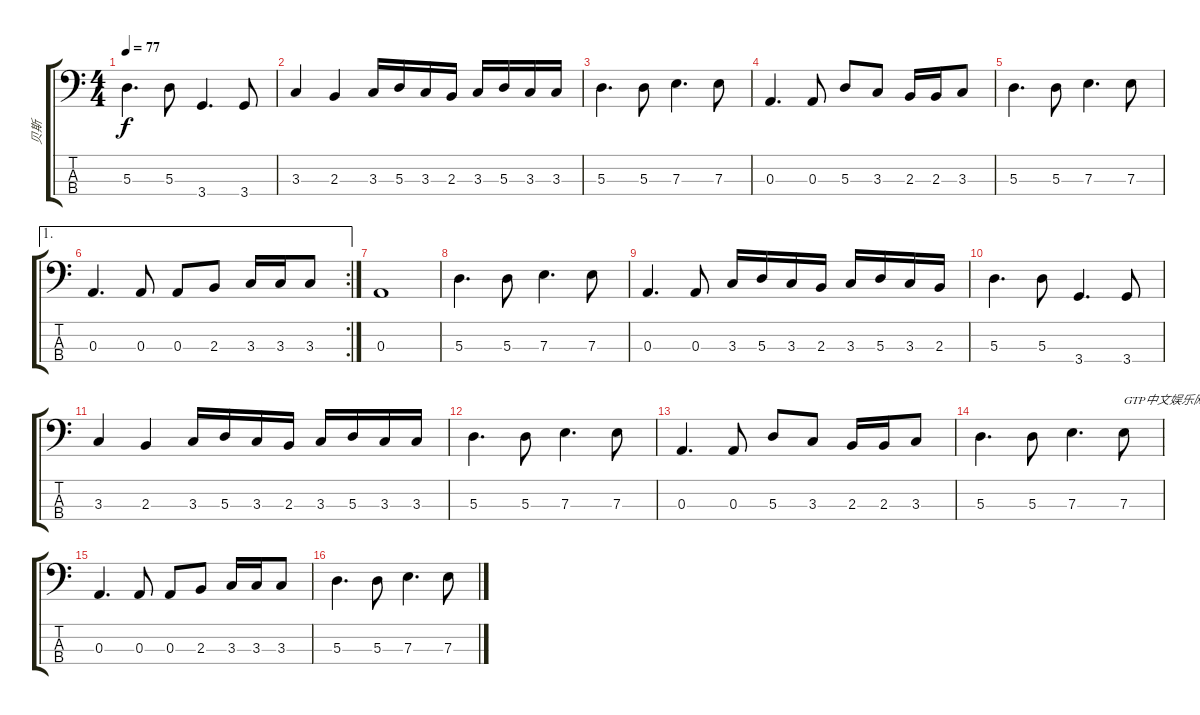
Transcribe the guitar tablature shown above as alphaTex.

\track ("贝斯" "贝斯") {instrument electricbassfinger}
\staff {score tabs}
\tuning (G2 D2 A1 E1) {hide}
\ts (4 4)
\tempo 77
\clef f4
\ks c
5.3.4{d dy f} 5.3.8 3.4.4{d} 3.4.8 |
3.3.4 2.3.4 3.3.16 5.3.16 3.3.16 2.3.16 3.3.16 5.3.16 3.3.16 3.3.16 |
5.3.4{d} 5.3.8 7.3.4{d} 7.3.8 |
0.3.4{d} 0.3.8 5.3.8 3.3.8 2.3.16 2.3.16 3.3.8 |
5.3.4{d} 5.3.8 7.3.4{d} 7.3.8 |
\ae 1
\rc 2
0.3.4{d} 0.3.8 0.3.8 2.3.8 3.3.16 3.3.16 3.3.8 |
0.3.1 |
5.3.4{d} 5.3.8 7.3.4{d} 7.3.8 |
0.3.4{d} 0.3.8 3.3.16 5.3.16 3.3.16 2.3.16 3.3.16 5.3.16 3.3.16 2.3.16 |
5.3.4{d} 5.3.8 3.4.4{d} 3.4.8 |
3.3.4 2.3.4 3.3.16 5.3.16 3.3.16 2.3.16 3.3.16 5.3.16 3.3.16 3.3.16 |
5.3.4{d} 5.3.8 7.3.4{d} 7.3.8 |
0.3.4{d} 0.3.8 5.3.8 3.3.8 2.3.16 2.3.16 3.3.8 |
5.3.4{d} 5.3.8 7.3.4{d} 7.3.8{txt "GTP中文娱乐网为您提供优秀的谱子"} |
0.3.4{d} 0.3.8 0.3.8 2.3.8 3.3.16 3.3.16 3.3.8 |
5.3.4{d} 5.3.8 7.3.4{d} 7.3.8
